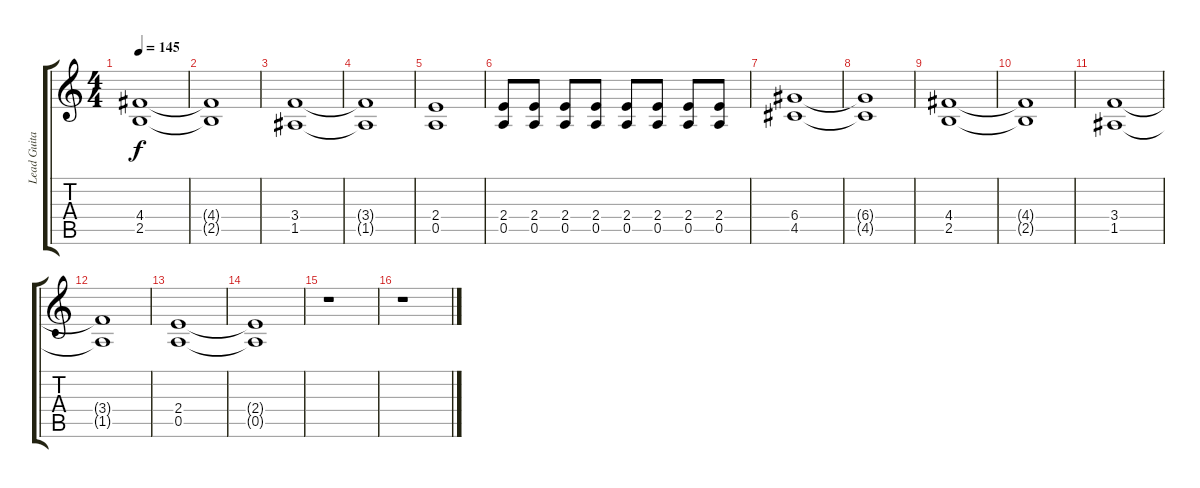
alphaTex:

\track ("Lead Guitar" "Lead Guita") {instrument distortionguitar}
\staff {score tabs}
\tuning (E4 B3 G3 D3 A2 E2) {hide}
\ts (4 4)
\tempo 145
\clef g2
\ks c
(4.4 2.5).1{dy f} |
(4.4{t} 2.5{t}).1 |
(3.4 1.5).1 |
(3.4{t} 1.5{t}).1 |
(2.4 0.5).1 |
(2.4 0.5).8 (2.4 0.5).8 (2.4 0.5).8 (2.4 0.5).8 (2.4 0.5).8 (2.4 0.5).8 (2.4 0.5).8 (2.4 0.5).8 |
(6.4 4.5).1 |
(6.4{t} 4.5{t}).1 |
(4.4 2.5).1 |
(4.4{t} 2.5{t}).1 |
(3.4 1.5).1 |
(3.4{t} 1.5{t}).1 |
(2.4 0.5).1 |
(2.4{t} 0.5{t}).1 |
r.1 |
r.1
